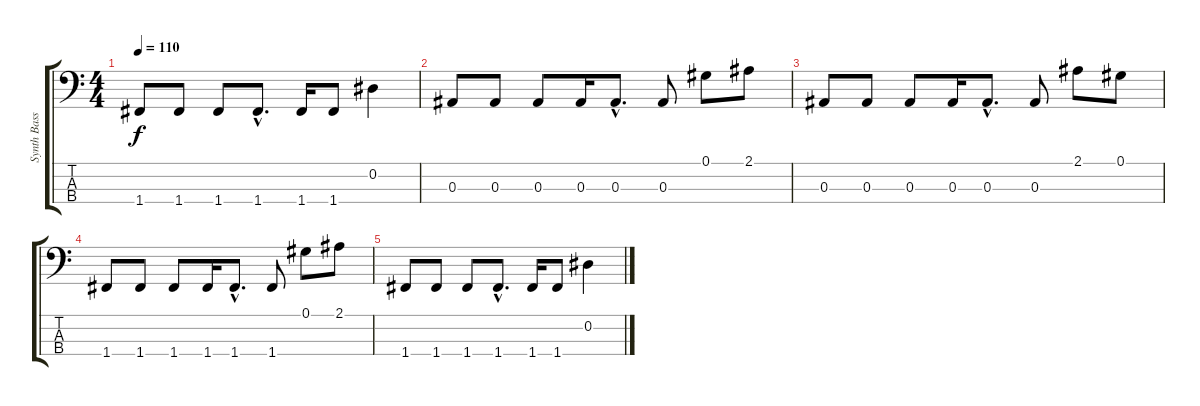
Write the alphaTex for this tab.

\track ("Synth Bass" "Synth Bass") {instrument synthbass2}
\staff {score tabs}
\tuning (Ab2 Eb2 Bb1 F1) {hide}
\ts (4 4)
\tempo 110
\clef f4
\ks c
1.4.8{dy f} 1.4.8 1.4.8 1.4{hac}.8{d} 1.4.16 1.4.8 0.2.4 |
0.3.8 0.3.8 0.3.8 0.3.16 0.3{hac}.8{d} 0.3.8 0.1.8 2.1.8 |
0.3.8 0.3.8 0.3.8 0.3.16 0.3{hac}.8{d} 0.3.8 2.1.8 0.1.8 |
1.4.8 1.4.8 1.4.8 1.4.16 1.4{hac}.8{d} 1.4.8 0.1.8 2.1.8 |
1.4.8 1.4.8 1.4.8 1.4{hac}.8{d} 1.4.16 1.4.8 0.2.4
